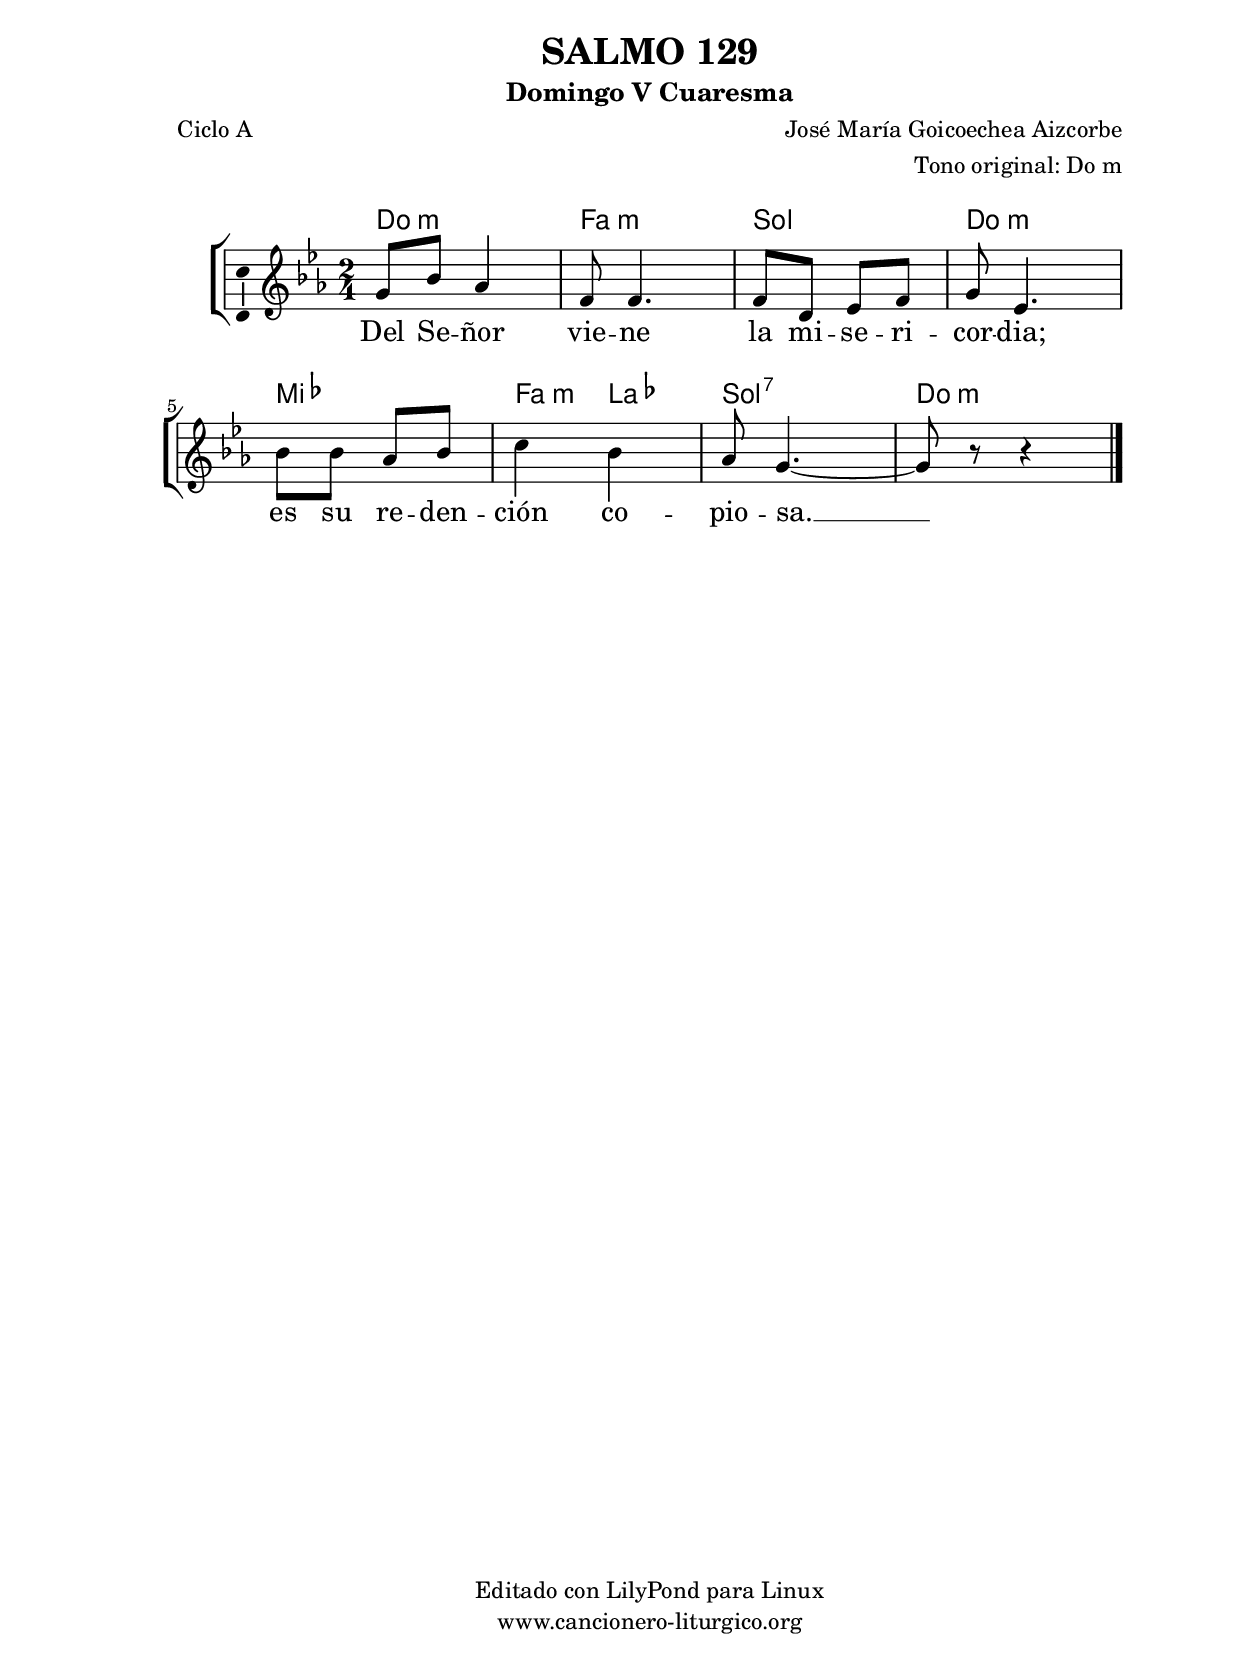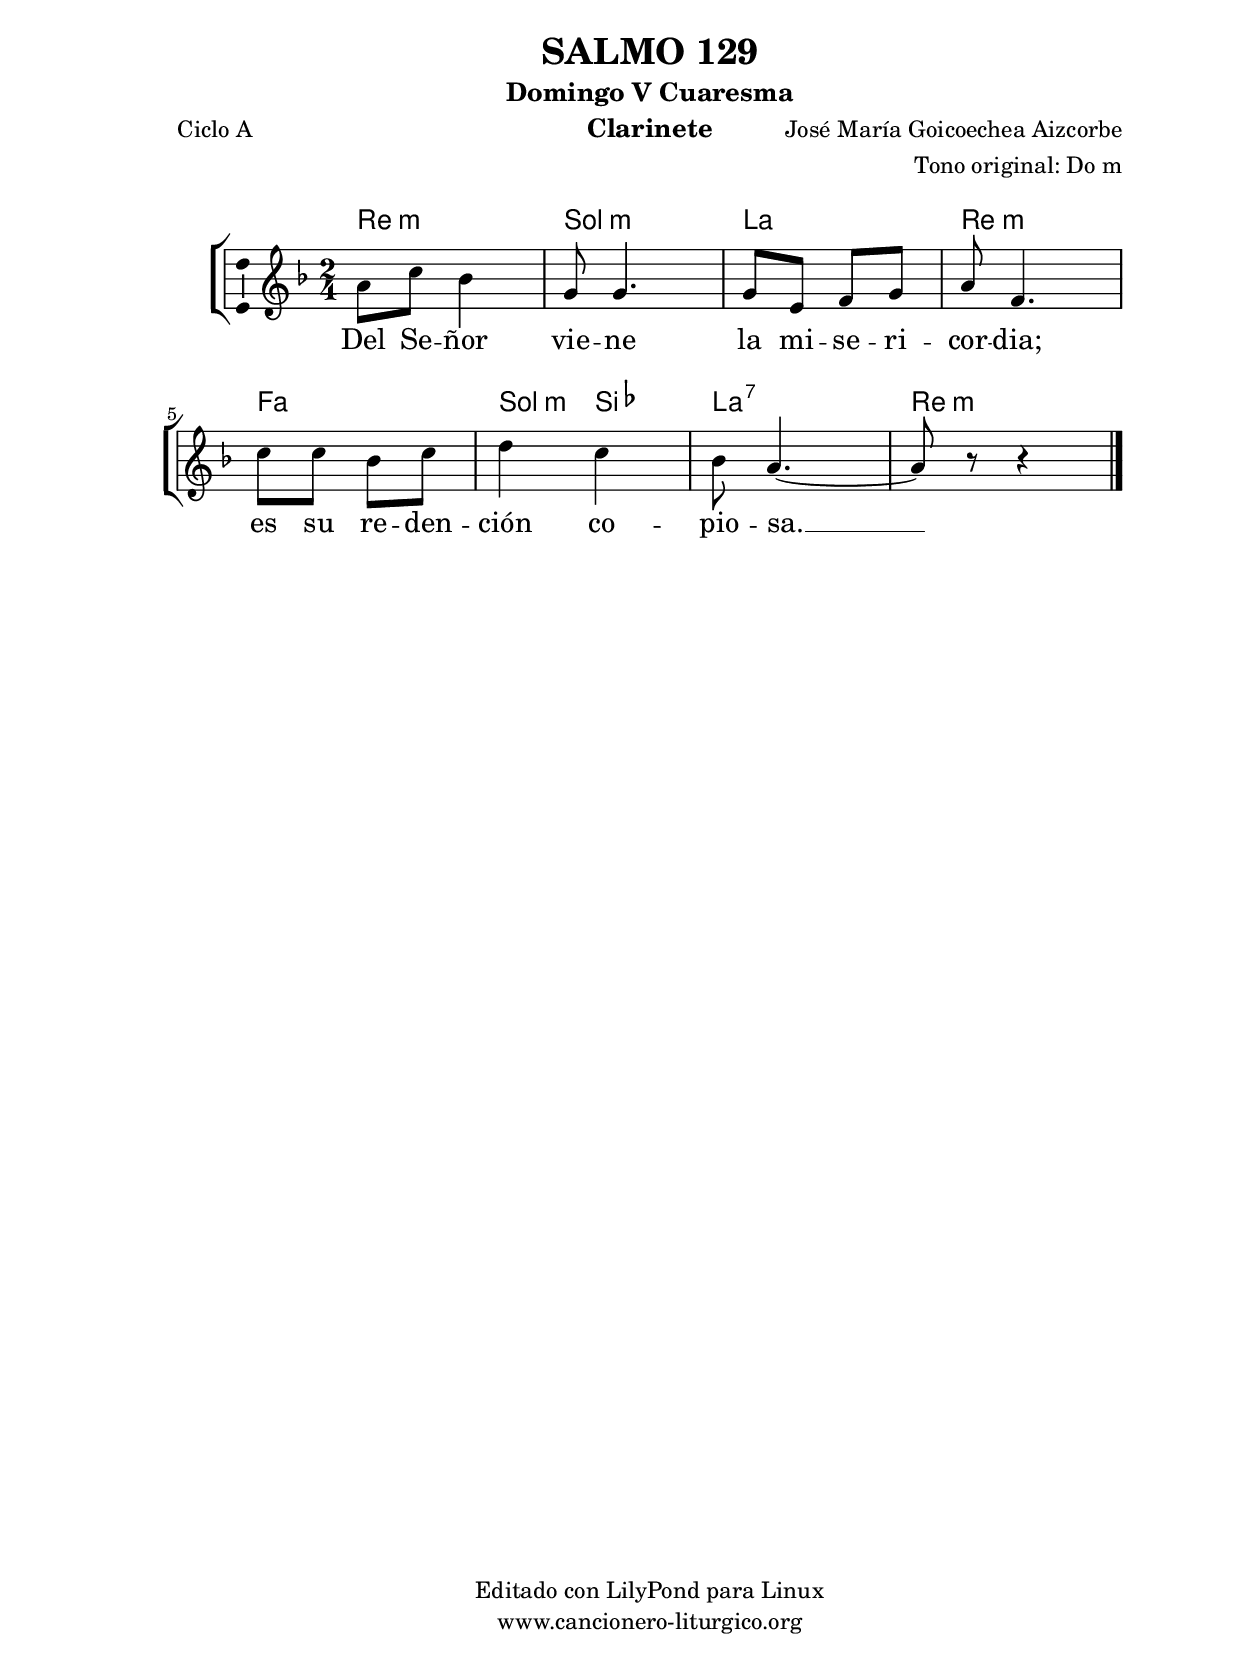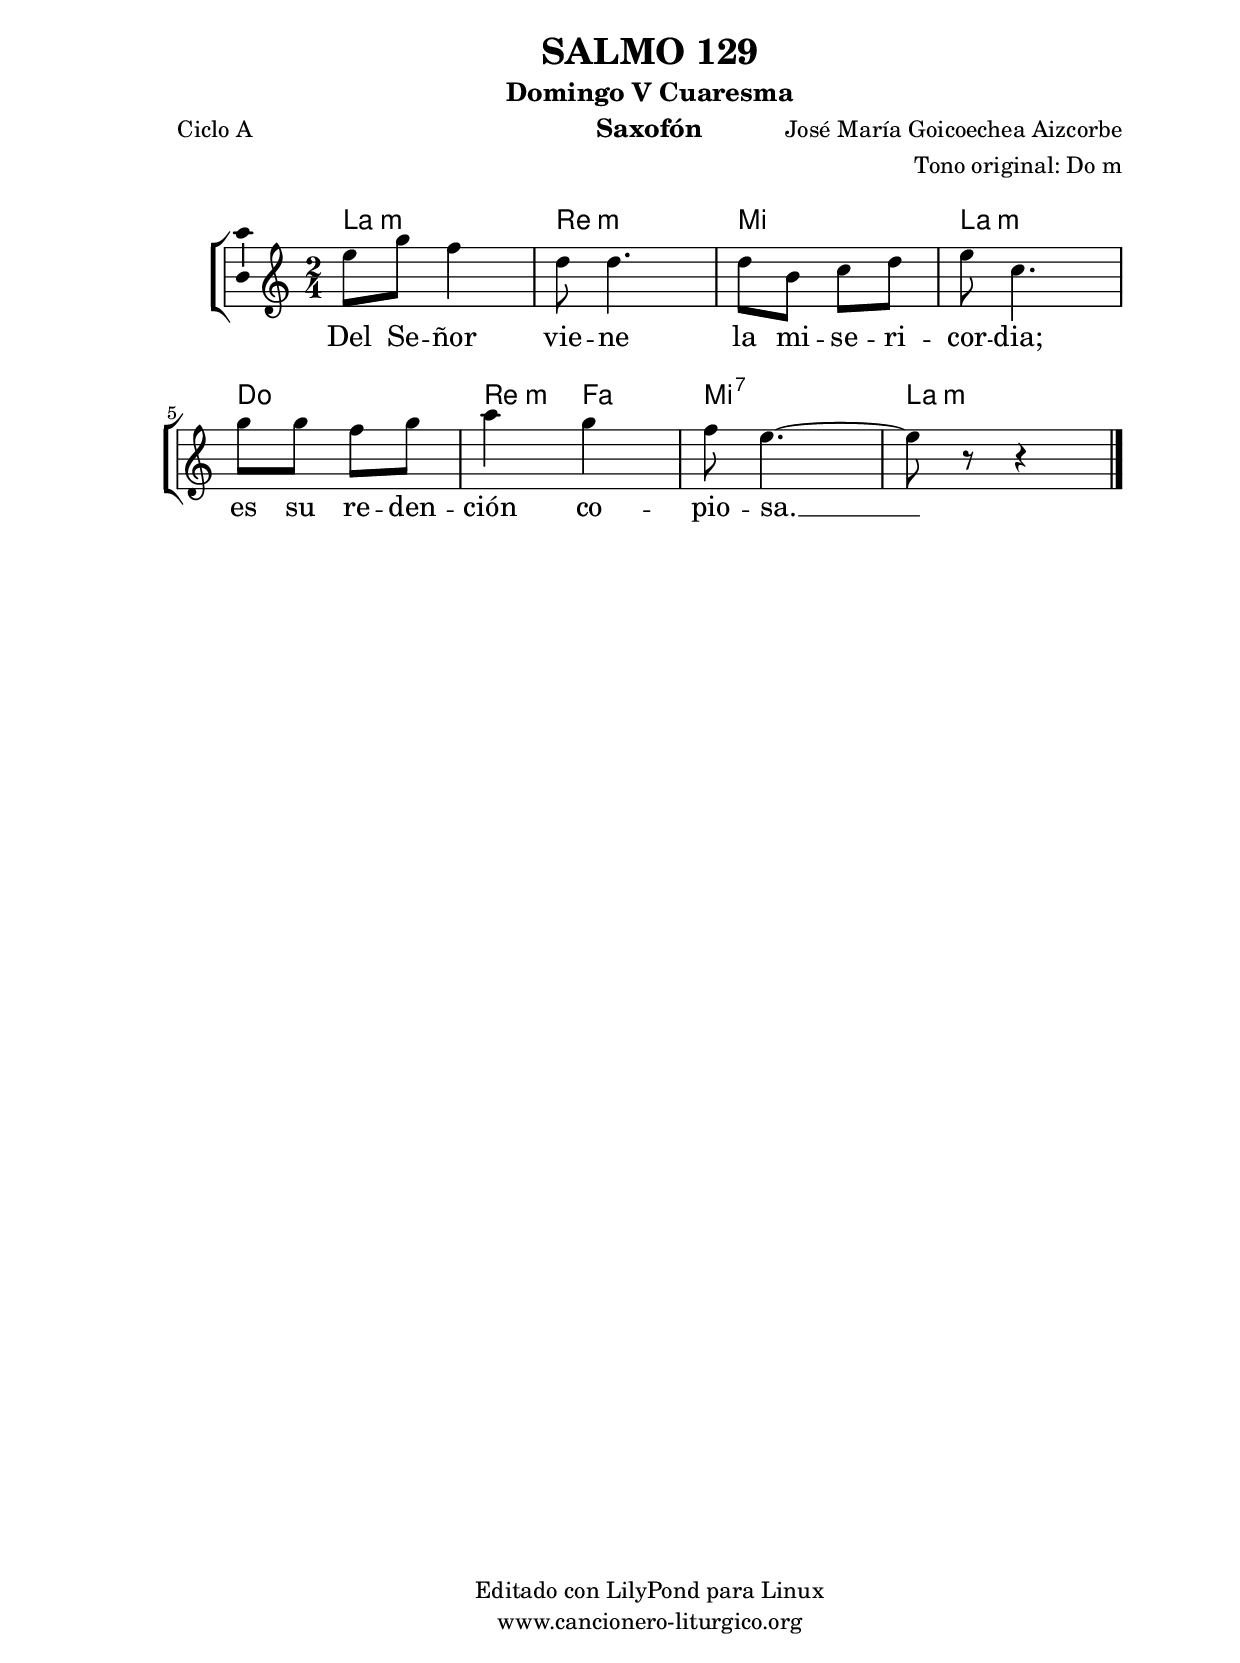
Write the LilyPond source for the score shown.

%
%para convertir .midi en .wav:
%timidity filename.midi -Ow -o finename.wav
%
%
%Para convertir de .wav a .mp3:
%lame -h -m j filename.wav
%
%
%para escuchar el midi:
%timidity nombrefichero.midi
%


%versión de lilypond para la que se ha escrito esta partitura:
\version "2.16.0"

	%Tamaño papel
	#(set-default-paper-size "a4")
	%Tamaño partitura
	#(set-global-staff-size 20)
	%No responde al pulsar sobre una nota
	#(ly:set-option 'point-and-click #f)

%parámetros del encabezamiento:
\header {
	title = "SALMO 129"
	subtitle = "Domingo V Cuaresma"
	composer = "José María Goicoechea Aizcorbe"
	poet = "Ciclo A"
	meter = ""
	arranger = "Tono original: Do m"
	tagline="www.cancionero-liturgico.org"
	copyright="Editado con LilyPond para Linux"
	}

%parámetros asociados al papel:
\paper  {
	oddHeaderMarkup = \markup {\fill-line { \on-the-fly #not-first-page \fromproperty #'header:title \on-the-fly #not-first-page \fromproperty #'header:composer }}
	evenHeaderMarkup = \markup {\fill-line { \fromproperty #'header:composer \fromproperty #'header:title }}
	#(set-paper-size "a4")
	print-page-number = ##f
	first-page-number = 1
	print-first-page-number = ##f
%	head-separation = 3.0 \cm
	top-margin = 2.0 \cm
	bottom-margin = 0.5\cm
%%%	bottom-margin = -1.0\cm
	left-margin = 3.0 \cm
	line-width = 16.0 \cm 
	indent = 8\mm
	interscoreline = 2.\mm
	between-system-space = 15\mm
%	para que las partituras no llenen la hoja:
	ragged-bottom = ##t
%	idem para la última hoja:
	ragged-last-bottom = ##f
%	para que las partituras llenen el ancho del papel:
	ragged-last = ##f
	after-title-space = 2.5 \cm
%page-count=1
%system-count=1

	%Flexible Vertical Spacing
%	markup-markup-spacing =
%	#'((basic-distance . 15) (minimum-distance . 15) (padding . 3))
	markup-system-spacing =
	#'((basic-distance . 15) (minimum-distance . 15) (padding . 3))
	system-system-spacing =
	#'((basic-distance . 15) (minimum-distance . 15) (padding . 3))
	score-system-spacing =
	#'((basic-distance . 15) (minimum-distance . 15) (padding . 5))
%	top-system-spacing = % header
%	#'((basic-distance . 8) (minimum-distance . 0) (padding . 3))
%	top-markup-spacing =
%	#'((basic-distance . 20) (minimum-distance . 20) (padding . 3))
	last-bottom-spacing = % footer
	#'((basic-distance . 5) (minimum-distance . 5) (padding . 3))
%	score-markup-spacing =
%	#'((basic-distance . 16) (minimum-distance . 13) (padding . 3))

	}


%parámetros que afectan a toda la partitura:
global =  {
	%clave de sol (G):
	\clef G
	%armadura:
%	\transpose c b
	\key c \minor
	\tempo 4=90
	\set Score.tempoHideNote = ##t
	}


acordes = {
	\italianChords
	\chordmode {
%	\transpose c b
{

c2:m f:m  g c:m ees f4:m aes g2:7 c:m

	}
	}
}


melodia = 
%	\transpose c b
{
	\relative c''{

\time 2/4

g8 bes aes4
f8 f4.
f8 d ees f
g8 ees4.
bes'8 bes aes bes
c4 bes
aes8 g4.~
g8 r8 r4

	\bar "|."
	}
	}


texto = \lyricmode {
Del Se -- ñor vie -- ne la mi -- se -- ri -- cor -- dia;
es su re -- den -- ción co -- pio -- sa. __
	}


acordesStaff = \context ChordNames = acordesStaff <<
	\set chordChanges = ##t
	\acordes
	>>


vozStaff = \context Voice = vozStaff
\with {\consists "Ambitus_engraver"}
<<
%	\set Staff.instrumentName = ""
%	\set Staff.shortInstrumentName = ""
%	\set Staff.midiInstrument = #"clarinet"
%	\set Staff.midiInstrument = #"cello"
%	\set Staff.midiInstrument = #"flute"
	\set Staff.midiInstrument = #"electric guitar (jazz)"
%	\set Staff.midiInstrument = #"english horn"
%	\set Staff.midiInstrument = #"violin"
%	\set Staff.midiInstrument = #"glockenspiel"
	\set Staff.midiMinimumVolume = #0.7
	\set Staff.midiMaximumVolume = #0.9
	\global
	\melodia
	>>


textoStaff = \context Lyrics = textoStaff <<
	\lyricsto vozStaff \texto
	>>

\book {
	\score {
		\context ChoirStaff {
			\override StaffGroup.SystemStartBracket #'collapse-height = #1
			\override Score.SystemStartBar #'collapse-height = #1
			<<
			\acordesStaff
			\vozStaff
			\textoStaff
			>>
			}
		\layout {
	    		\context {
				\Lyrics
				\override LyricText #'font-size = #2
				}
	   		 \context {
				\Score
				%fontSize = #3
				\override StaffSymbol #'staff-space = #(magstep +3)
				%\override Beam #'thickness = #0.55
				%\override SpacingSpanner #'spacing-increment = #1.0
				%\override Slur #'height-limit = #1.5
				}
			}
		}
	\score {
		\unfoldRepeats
		\context ChoirStaff {
			<<
			\acordesStaff
			\vozStaff
			>>
			}
		\midi {
	  		\context {
	  			\Score
				tempoWholesPerMinute = #(ly:make-moment 70 4)
				}
			}
		}
	}

%Partitura para clarinete
#(define output-suffix "C")
\book {
	\header{
		instrument = "Clarinete"
		}
	\score {
		\context ChoirStaff {
			\override StaffGroup.SystemStartBracket #'collapse-height = #1
			\override Score.SystemStartBar #'collapse-height = #1
\transpose c d
			<<
			\acordesStaff
			\vozStaff
			\textoStaff
			>>
			}
		\layout {
	    		\context {
				\Lyrics
				\override LyricText #'font-size = #2
				}
	   		 \context {
				\Score
				%fontSize = #3
				\override StaffSymbol #'staff-space = #(magstep +3)
				%\override Beam #'thickness = #0.55
				%\override SpacingSpanner #'spacing-increment = #1.0
				%\override Slur #'height-limit = #1.5
				}
			}
		}
	}

%Partitura para saxofón
#(define output-suffix "S")
\book {
	\header{
		instrument = "Saxofón"
		}
	\score {
		\context ChoirStaff {
			\override StaffGroup.SystemStartBracket #'collapse-height = #1
			\override Score.SystemStartBar #'collapse-height = #1
\transpose c a
			<<
			\acordesStaff
			\vozStaff
			\textoStaff
			>>
			}
		\layout {
	    		\context {
				\Lyrics
				\override LyricText #'font-size = #2
				}
	   		 \context {
				\Score
				%fontSize = #3
				\override StaffSymbol #'staff-space = #(magstep +3)
				%\override Beam #'thickness = #0.55
				%\override SpacingSpanner #'spacing-increment = #1.0
				%\override Slur #'height-limit = #1.5
				}
			}
		}
	}

